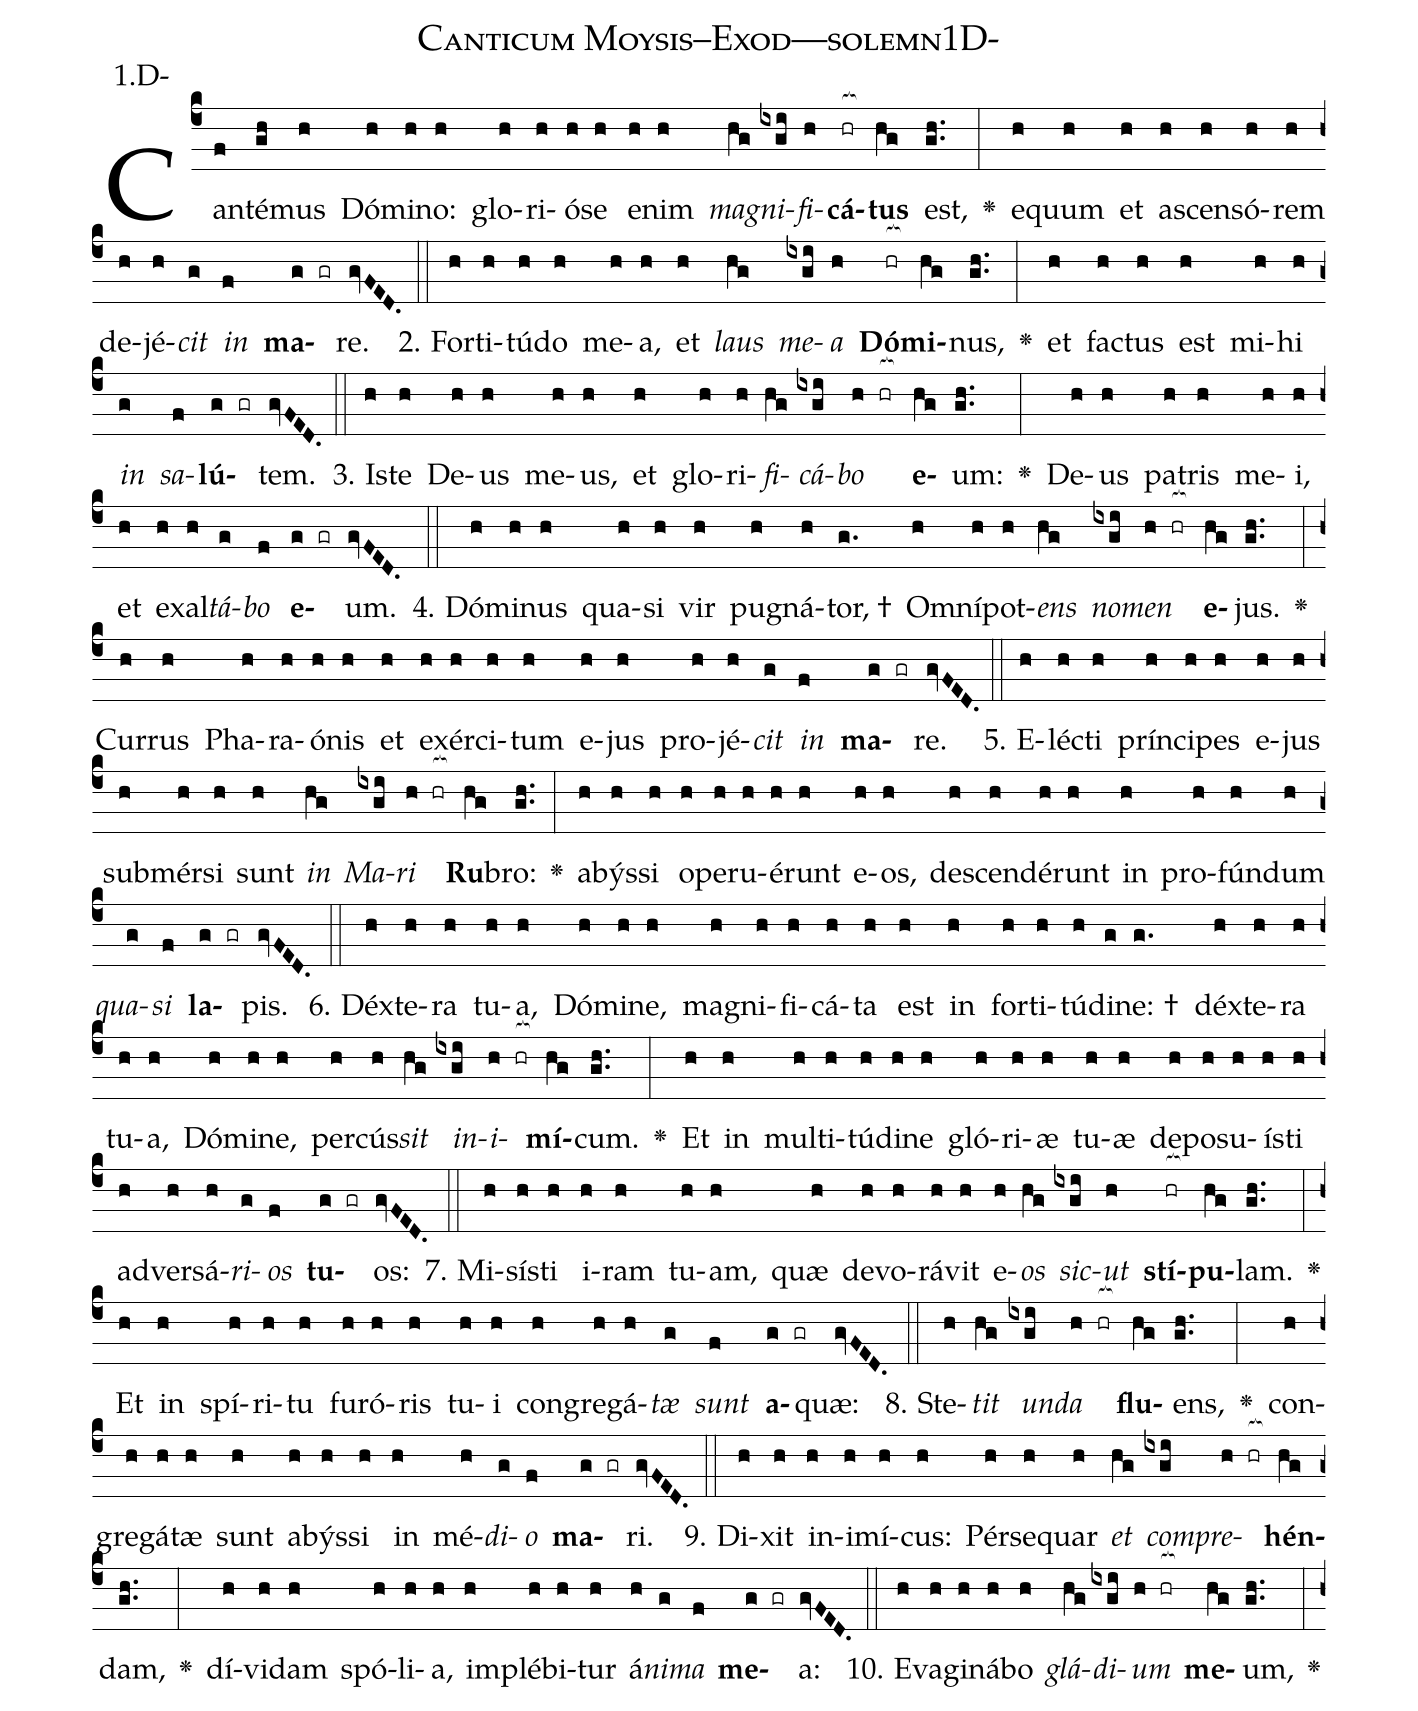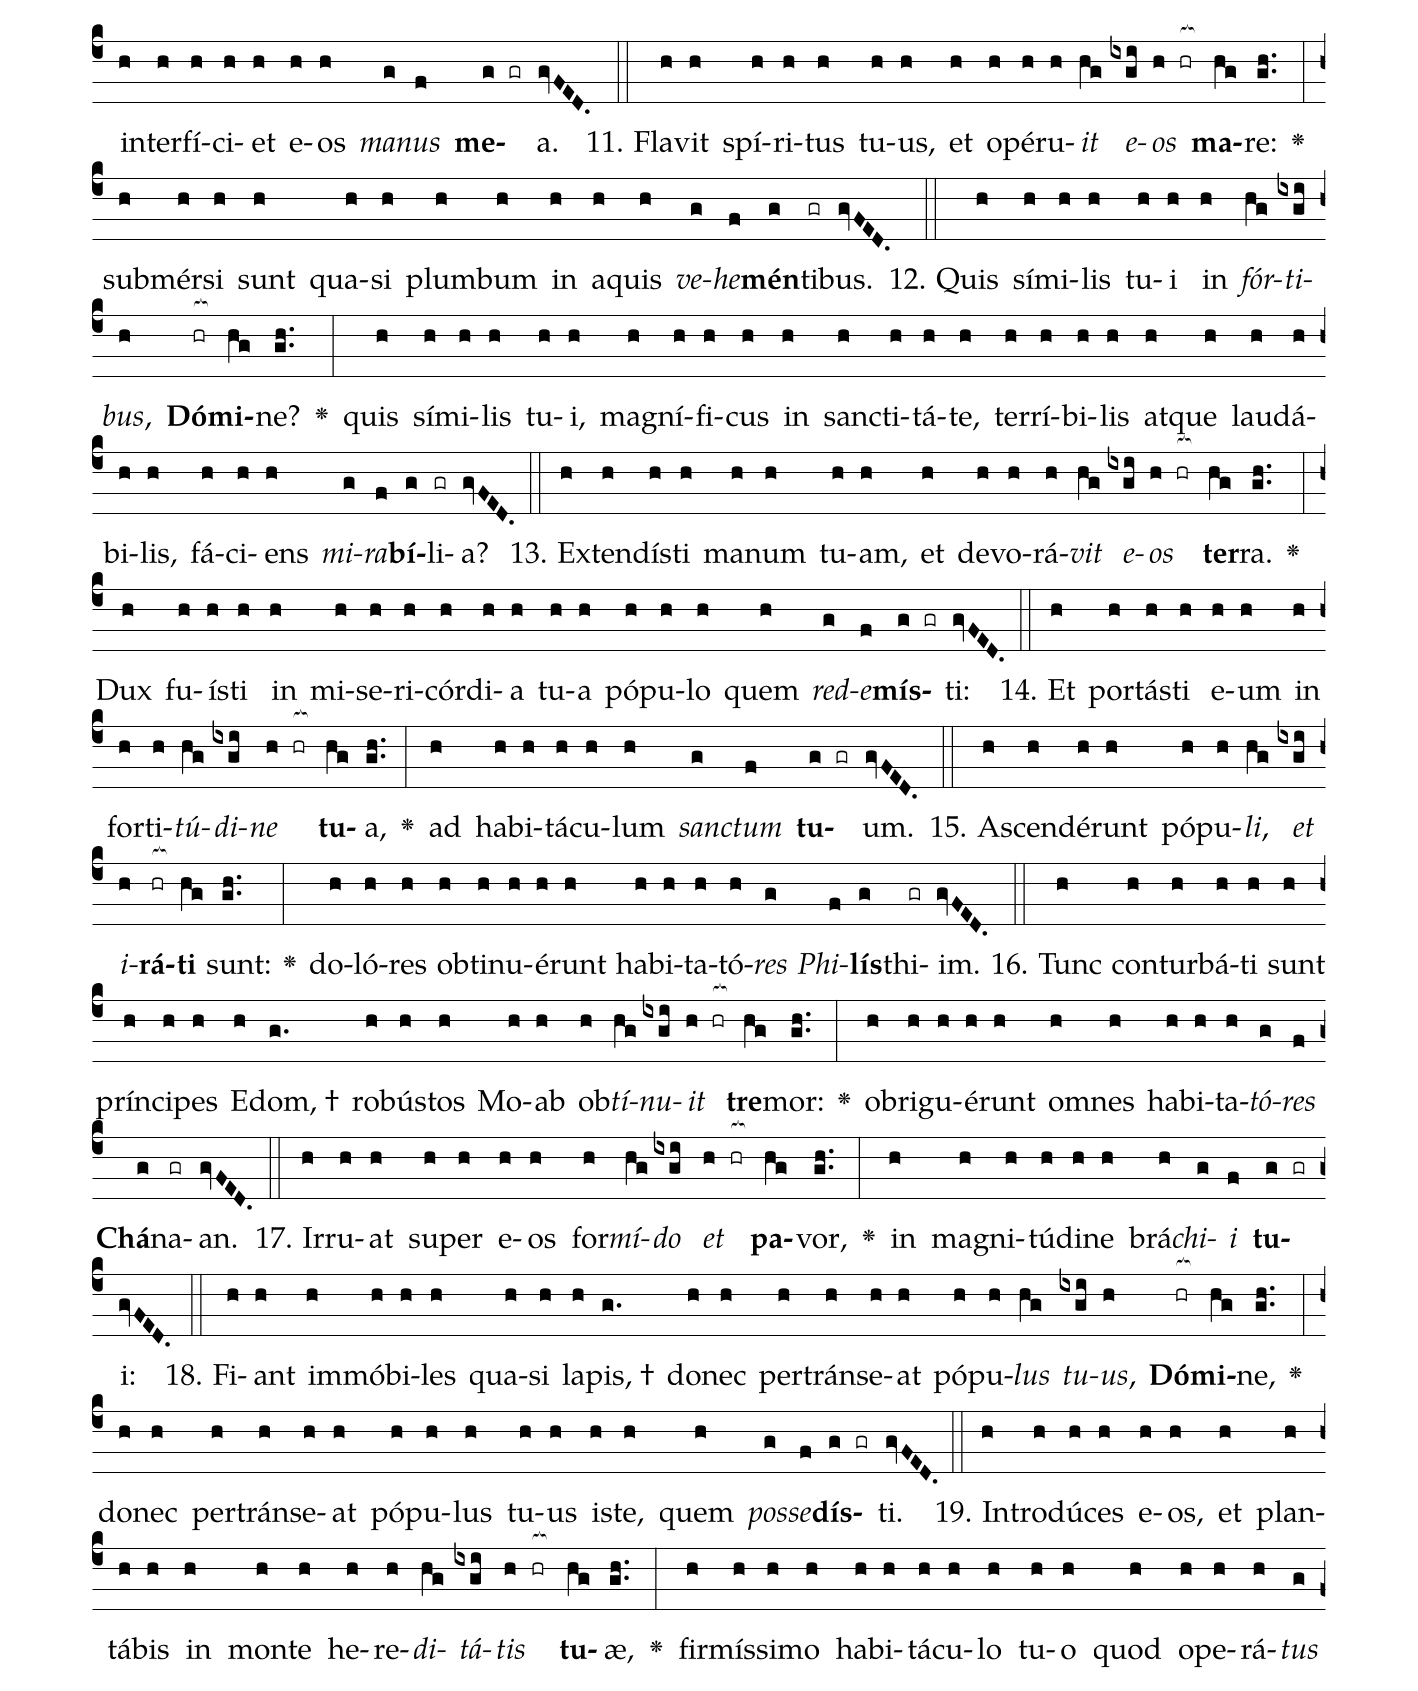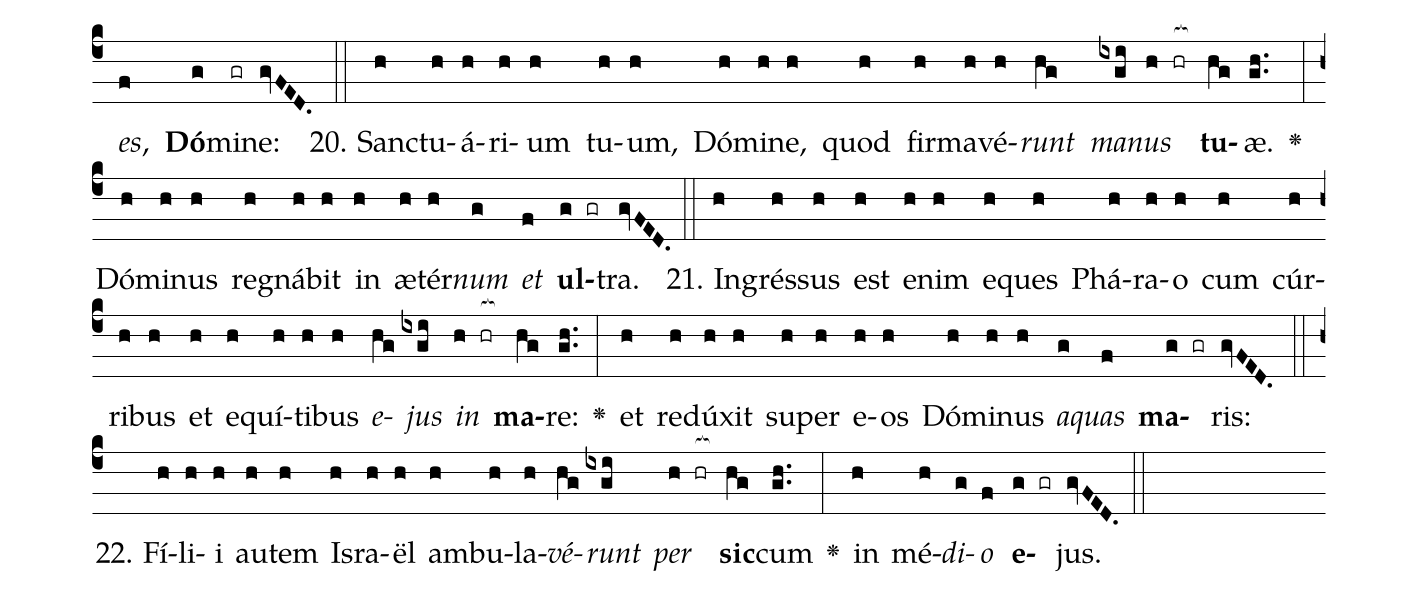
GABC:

name: Canticum Moysis--Exod---solemn1D-;
annotation: 1.D-;
%%
(c4)Can(f)té(gh)mus(h) Dó(h)mi(h)no:(h) glo(h)ri(h)ó(h)se(h) e(h)nim(h) <i>ma</i>(hg)<i>gni</i>(ixgi)<i>fi</i>(h)<b>cá</b>(hr[ocb:1{])<b>tus</b>(hg[ocb:0}]) est,(gh..) <v>\greheightstar</v>(:) e(h)quum(h) et(h) a(h)scen(h)só(h)rem(h) de(h)jé(h)<i>cit</i>(g) <i>in</i>(f) <b>ma</b>(g gr)re.(gvFED.) (::)
2. For(h)ti(h)tú(h)do(h) me(h)a,(h) et(h) <i>laus</i>(hg) <i>me</i>(ixgi)<i>a</i>(h) <b>Dó</b>(hr[ocb:1{])<b>mi</b>(hg[ocb:0}])nus,(gh..) <v>\greheightstar</v>(:) et(h) fac(h)tus(h) est(h) mi(h)hi(h) <i>in</i>(g) <i>sa</i>(f)<b>lú</b>(g gr)tem.(gvFED.) (::)
3. Is(h)te(h) De(h)us(h) me(h)us,(h) et(h) glo(h)ri(h)<i>fi</i>(hg)<i>cá</i>(ixgi)<i>bo</i>(h hr[ocb:1{]) <b>e</b>(hg[ocb:0}])um:(gh..) <v>\greheightstar</v>(:) De(h)us(h) pa(h)tris(h) me(h)i,(h) et(h) ex(h)al(h)<i>tá</i>(g)<i>bo</i>(f) <b>e</b>(g gr)um.(gvFED.) (::)
4. Dó(h)mi(h)nus(h) qua(h)si(h) vir(h) pu(h)gná(h)tor, †(g.) Om(h)ní(h)pot(h)<i>ens</i>(hg) <i>no</i>(ixgi)<i>men</i>(h hr[ocb:1{]) <b>e</b>(hg[ocb:0}])jus.(gh..) <v>\greheightstar</v>(:) Cur(h)rus(h) Pha(h)ra(h)ó(h)nis(h) et(h) ex(h)ér(h)ci(h)tum(h) e(h)jus(h) pro(h)jé(h)<i>cit</i>(g) <i>in</i>(f) <b>ma</b>(g gr)re.(gvFED.) (::)
5. E(h)léc(h)ti(h) prín(h)ci(h)pes(h) e(h)jus(h) sub(h)mér(h)si(h) sunt(h) <i>in</i>(hg) <i>Ma</i>(ixgi)<i>ri</i>(h hr[ocb:1{]) <b>Ru</b>(hg[ocb:0}])bro:(gh..) <v>\greheightstar</v>(:) a(h)býs(h)si(h) o(h)pe(h)ru(h)é(h)runt(h) e(h)os,(h) de(h)scen(h)dé(h)runt(h) in(h) pro(h)fún(h)dum(h) <i>qua</i>(g)<i>si</i>(f) <b>la</b>(g gr)pis.(gvFED.) (::)
6. Déx(h)te(h)ra(h) tu(h)a,(h) Dó(h)mi(h)ne,(h) ma(h)gni(h)fi(h)cá(h)ta(h) est(h) in(h) for(h)ti(h)tú(h)di(g)ne: †(g.) déx(h)te(h)ra(h) tu(h)a,(h) Dó(h)mi(h)ne,(h) per(h)cús(h)<i>sit</i>(hg) <i>in</i>(ixgi)<i>i</i>(h hr[ocb:1{])<b>mí</b>(hg[ocb:0}])cum.(gh..) <v>\greheightstar</v>(:) Et(h) in(h) mul(h)ti(h)tú(h)di(h)ne(h) gló(h)ri(h)æ(h) tu(h)æ(h) de(h)po(h)su(h)ís(h)ti(h) ad(h)ver(h)sá(h)<i>ri</i>(g)<i>os</i>(f) <b>tu</b>(g gr)os:(gvFED.) (::)
7. Mi(h)sís(h)ti(h) i(h)ram(h) tu(h)am,(h) quæ(h) de(h)vo(h)rá(h)vit(h) e(h)<i>os</i>(hg) <i>sic</i>(ixgi)<i>ut</i>(h) <b>stí</b>(hr[ocb:1{])<b>pu</b>(hg[ocb:0}])lam.(gh..) <v>\greheightstar</v>(:) Et(h) in(h) spí(h)ri(h)tu(h) fu(h)ró(h)ris(h) tu(h)i(h) con(h)gre(h)gá(h)<i>tæ</i>(g) <i>sunt</i>(f) <b>a</b>(g gr)quæ:(gvFED.) (::)
8. Ste(h)<i>tit</i>(hg) <i>un</i>(ixgi)<i>da</i>(h hr[ocb:1{]) <b>flu</b>(hg[ocb:0}])ens,(gh..) <v>\greheightstar</v>(:) con(h)gre(h)gá(h)tæ(h) sunt(h) a(h)býs(h)si(h) in(h) mé(h)<i>di</i>(g)<i>o</i>(f) <b>ma</b>(g gr)ri.(gvFED.) (::)
9. Di(h)xit(h) in(h)i(h)mí(h)cus:(h) Pér(h)se(h)quar(h) <i>et</i>(hg) <i>com</i>(ixgi)<i>pre</i>(h hr[ocb:1{])<b>hén</b>(hg[ocb:0}])dam,(gh..) <v>\greheightstar</v>(:) dí(h)vi(h)dam(h) spó(h)li(h)a,(h) im(h)plé(h)bi(h)tur(h) á(h)<i>ni</i>(g)<i>ma</i>(f) <b>me</b>(g gr)a:(gvFED.) (::)
10. E(h)va(h)gi(h)ná(h)bo(h) <i>glá</i>(hg)<i>di</i>(ixgi)<i>um</i>(h hr[ocb:1{]) <b>me</b>(hg[ocb:0}])um,(gh..) <v>\greheightstar</v>(:) in(h)ter(h)fí(h)ci(h)et(h) e(h)os(h) <i>ma</i>(g)<i>nus</i>(f) <b>me</b>(g gr)a.(gvFED.) (::)
11. Fla(h)vit(h) spí(h)ri(h)tus(h) tu(h)us,(h) et(h) o(h)pé(h)ru(h)<i>it</i>(hg) <i>e</i>(ixgi)<i>os</i>(h hr[ocb:1{]) <b>ma</b>(hg[ocb:0}])re:(gh..) <v>\greheightstar</v>(:) sub(h)mér(h)si(h) sunt(h) qua(h)si(h) plum(h)bum(h) in(h) a(h)quis(h) <i>ve</i>(g)<i>he</i>(f)<b>mén</b>(g)ti(gr)bus.(gvFED.) (::)
12. Quis(h) sí(h)mi(h)lis(h) tu(h)i(h) in(h) <i>fór</i>(hg)<i>ti</i>(ixgi)<i>bus</i>,(h) <b>Dó</b>(hr[ocb:1{])<b>mi</b>(hg[ocb:0}])ne?(gh..) <v>\greheightstar</v>(:) quis(h) sí(h)mi(h)lis(h) tu(h)i,(h) ma(h)gní(h)fi(h)cus(h) in(h) sanc(h)ti(h)tá(h)te,(h) ter(h)rí(h)bi(h)lis(h) at(h)que(h) lau(h)dá(h)bi(h)lis,(h) fá(h)ci(h)ens(h) <i>mi</i>(g)<i>ra</i>(f)<b>bí</b>(g)li(gr)a?(gvFED.) (::)
13. Ex(h)ten(h)dís(h)ti(h) ma(h)num(h) tu(h)am,(h) et(h) de(h)vo(h)rá(h)<i>vit</i>(hg) <i>e</i>(ixgi)<i>os</i>(h hr[ocb:1{]) <b>ter</b>(hg[ocb:0}])ra.(gh..) <v>\greheightstar</v>(:) Dux(h) fu(h)ís(h)ti(h) in(h) mi(h)se(h)ri(h)cór(h)di(h)a(h) tu(h)a(h) pó(h)pu(h)lo(h) quem(h) <i>red</i>(g)<i>e</i>(f)<b>mís</b>(g gr)ti:(gvFED.) (::)
14. Et(h) por(h)tás(h)ti(h) e(h)um(h) in(h) for(h)ti(h)<i>tú</i>(hg)<i>di</i>(ixgi)<i>ne</i>(h hr[ocb:1{]) <b>tu</b>(hg[ocb:0}])a,(gh..) <v>\greheightstar</v>(:) ad(h) ha(h)bi(h)tá(h)cu(h)lum(h) <i>sanc</i>(g)<i>tum</i>(f) <b>tu</b>(g gr)um.(gvFED.) (::)
15. A(h)scen(h)dé(h)runt(h) pó(h)pu(h)<i>li</i>,(hg) <i>et</i>(ixgi) <i>i</i>(h)<b>rá</b>(hr[ocb:1{])<b>ti</b>(hg[ocb:0}]) sunt:(gh..) <v>\greheightstar</v>(:) do(h)ló(h)res(h) ob(h)ti(h)nu(h)é(h)runt(h) ha(h)bi(h)ta(h)tó(h)<i>res</i>(g) <i>Phi</i>(f)<b>lís</b>(g)thi(gr)im.(gvFED.) (::)
16. Tunc(h) con(h)tur(h)bá(h)ti(h) sunt(h) prín(h)ci(h)pes(h) E(h)dom, †(g.) ro(h)bús(h)tos(h) Mo(h)ab(h) ob(h)<i>tí</i>(hg)<i>nu</i>(ixgi)<i>it</i>(h hr[ocb:1{]) <b>tre</b>(hg[ocb:0}])mor:(gh..) <v>\greheightstar</v>(:) ob(h)ri(h)gu(h)é(h)runt(h) om(h)nes(h) ha(h)bi(h)ta(h)<i>tó</i>(g)<i>res</i>(f) <b>Chá</b>(g)na(gr)an.(gvFED.) (::)
17. Ir(h)ru(h)at(h) su(h)per(h) e(h)os(h) for(h)<i>mí</i>(hg)<i>do</i>(ixgi) <i>et</i>(h hr[ocb:1{]) <b>pa</b>(hg[ocb:0}])vor,(gh..) <v>\greheightstar</v>(:) in(h) ma(h)gni(h)tú(h)di(h)ne(h) brá(h)<i>chi</i>(g)<i>i</i>(f) <b>tu</b>(g gr)i:(gvFED.) (::)
18. Fi(h)ant(h) im(h)mó(h)bi(h)les(h) qua(h)si(h) la(h)pis, †(g.) do(h)nec(h) per(h)tráns(h)e(h)at(h) pó(h)pu(h)<i>lus</i>(hg) <i>tu</i>(ixgi)<i>us</i>,(h) <b>Dó</b>(hr[ocb:1{])<b>mi</b>(hg[ocb:0}])ne,(gh..) <v>\greheightstar</v>(:) do(h)nec(h) per(h)tráns(h)e(h)at(h) pó(h)pu(h)lus(h) tu(h)us(h) is(h)te,(h) quem(h) <i>pos</i>(g)<i>se</i>(f)<b>dís</b>(g gr)ti.(gvFED.) (::)
19. In(h)tro(h)dú(h)ces(h) e(h)os,(h) et(h) plan(h)tá(h)bis(h) in(h) mon(h)te(h) he(h)re(h)<i>di</i>(hg)<i>tá</i>(ixgi)<i>tis</i>(h hr[ocb:1{]) <b>tu</b>(hg[ocb:0}])æ,(gh..) <v>\greheightstar</v>(:) fir(h)mís(h)si(h)mo(h) ha(h)bi(h)tá(h)cu(h)lo(h) tu(h)o(h) quod(h) o(h)pe(h)rá(h)<i>tus</i>(g) <i>es</i>,(f) <b>Dó</b>(g)mi(gr)ne:(gvFED.) (::)
20. Sanc(h)tu(h)á(h)ri(h)um(h) tu(h)um,(h) Dó(h)mi(h)ne,(h) quod(h) fir(h)ma(h)vé(h)<i>runt</i>(hg) <i>ma</i>(ixgi)<i>nus</i>(h hr[ocb:1{]) <b>tu</b>(hg[ocb:0}])æ.(gh..) <v>\greheightstar</v>(:) Dó(h)mi(h)nus(h) re(h)gná(h)bit(h) in(h) æ(h)tér(h)<i>num</i>(g) <i>et</i>(f) <b>ul</b>(g gr)tra.(gvFED.) (::)
21. In(h)grés(h)sus(h) est(h) e(h)nim(h) e(h)ques(h) Phá(h)ra(h)o(h) cum(h) cúr(h)ri(h)bus(h) et(h) e(h)quí(h)ti(h)bus(h) <i>e</i>(hg)<i>jus</i>(ixgi) <i>in</i>(h hr[ocb:1{]) <b>ma</b>(hg[ocb:0}])re:(gh..) <v>\greheightstar</v>(:) et(h) re(h)dú(h)xit(h) su(h)per(h) e(h)os(h) Dó(h)mi(h)nus(h) <i>a</i>(g)<i>quas</i>(f) <b>ma</b>(g gr)ris:(gvFED.) (::)
22. Fí(h)li(h)i(h) au(h)tem(h) Is(h)ra(h)ël(h) am(h)bu(h)la(h)<i>vé</i>(hg)<i>runt</i>(ixgi) <i>per</i>(h hr[ocb:1{]) <b>sic</b>(hg[ocb:0}])cum(gh..) <v>\greheightstar</v>(:) in(h) mé(h)<i>di</i>(g)<i>o</i>(f) <b>e</b>(g gr)jus.(gvFED.) (::)
